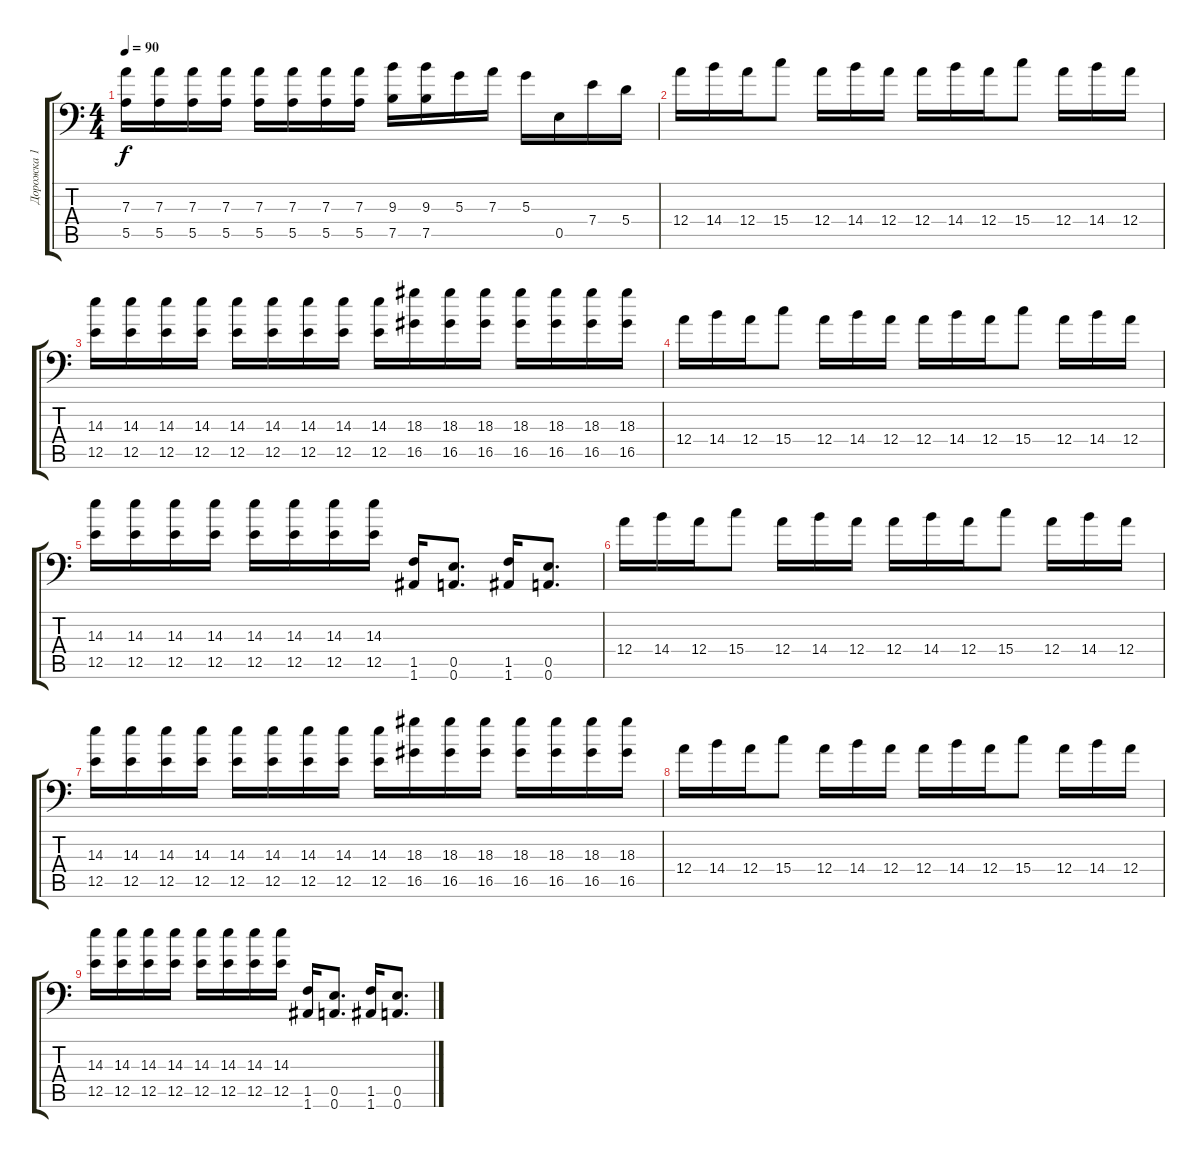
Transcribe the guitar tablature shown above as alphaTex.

\track ("Дорожка 1" "Дорожка 1") {instrument distortionguitar}
\staff {score tabs}
\tuning (B3 Gb3 D3 A2 E2 A1) {hide}
\ts (4 4)
\tempo 90
\clef f4
\ks c
(7.3 5.5).16{dy f} (7.3 5.5).16 (7.3 5.5).16 (7.3 5.5).16 (7.3 5.5).16 (7.3 5.5).16 (7.3 5.5).16 (7.3 5.5).16 (9.3 7.5).16 (9.3 7.5).16 5.3.16 7.3.16 5.3.16 0.5.16 7.4.16 5.4.16 |
12.4.16 14.4.16 12.4.16 15.4.8 12.4.16 14.4.16 12.4.16 12.4.16 14.4.16 12.4.16 15.4.8 12.4.16 14.4.16 12.4.16 |
(14.3 12.5).16 (14.3 12.5).16 (14.3 12.5).16 (14.3 12.5).16 (14.3 12.5).16 (14.3 12.5).16 (14.3 12.5).16 (14.3 12.5).16 (14.3 12.5).16 (18.3 16.5).16 (18.3 16.5).16 (18.3 16.5).16 (18.3 16.5).16 (18.3 16.5).16 (18.3 16.5).16 (18.3 16.5).16 |
12.4.16 14.4.16 12.4.16 15.4.8 12.4.16 14.4.16 12.4.16 12.4.16 14.4.16 12.4.16 15.4.8 12.4.16 14.4.16 12.4.16 |
(14.3 12.5).16 (14.3 12.5).16 (14.3 12.5).16 (14.3 12.5).16 (14.3 12.5).16 (14.3 12.5).16 (14.3 12.5).16 (14.3 12.5).16 (1.5 1.6).16 (0.5 0.6).8{d} (1.5 1.6).16 (0.5 0.6).8{d} |
12.4.16 14.4.16 12.4.16 15.4.8 12.4.16 14.4.16 12.4.16 12.4.16 14.4.16 12.4.16 15.4.8 12.4.16 14.4.16 12.4.16 |
(14.3 12.5).16 (14.3 12.5).16 (14.3 12.5).16 (14.3 12.5).16 (14.3 12.5).16 (14.3 12.5).16 (14.3 12.5).16 (14.3 12.5).16 (14.3 12.5).16 (18.3 16.5).16 (18.3 16.5).16 (18.3 16.5).16 (18.3 16.5).16 (18.3 16.5).16 (18.3 16.5).16 (18.3 16.5).16 |
12.4.16 14.4.16 12.4.16 15.4.8 12.4.16 14.4.16 12.4.16 12.4.16 14.4.16 12.4.16 15.4.8 12.4.16 14.4.16 12.4.16 |
(14.3 12.5).16 (14.3 12.5).16 (14.3 12.5).16 (14.3 12.5).16 (14.3 12.5).16 (14.3 12.5).16 (14.3 12.5).16 (14.3 12.5).16 (1.5 1.6).16 (0.5 0.6).8{d} (1.5 1.6).16 (0.5 0.6).8{d}
